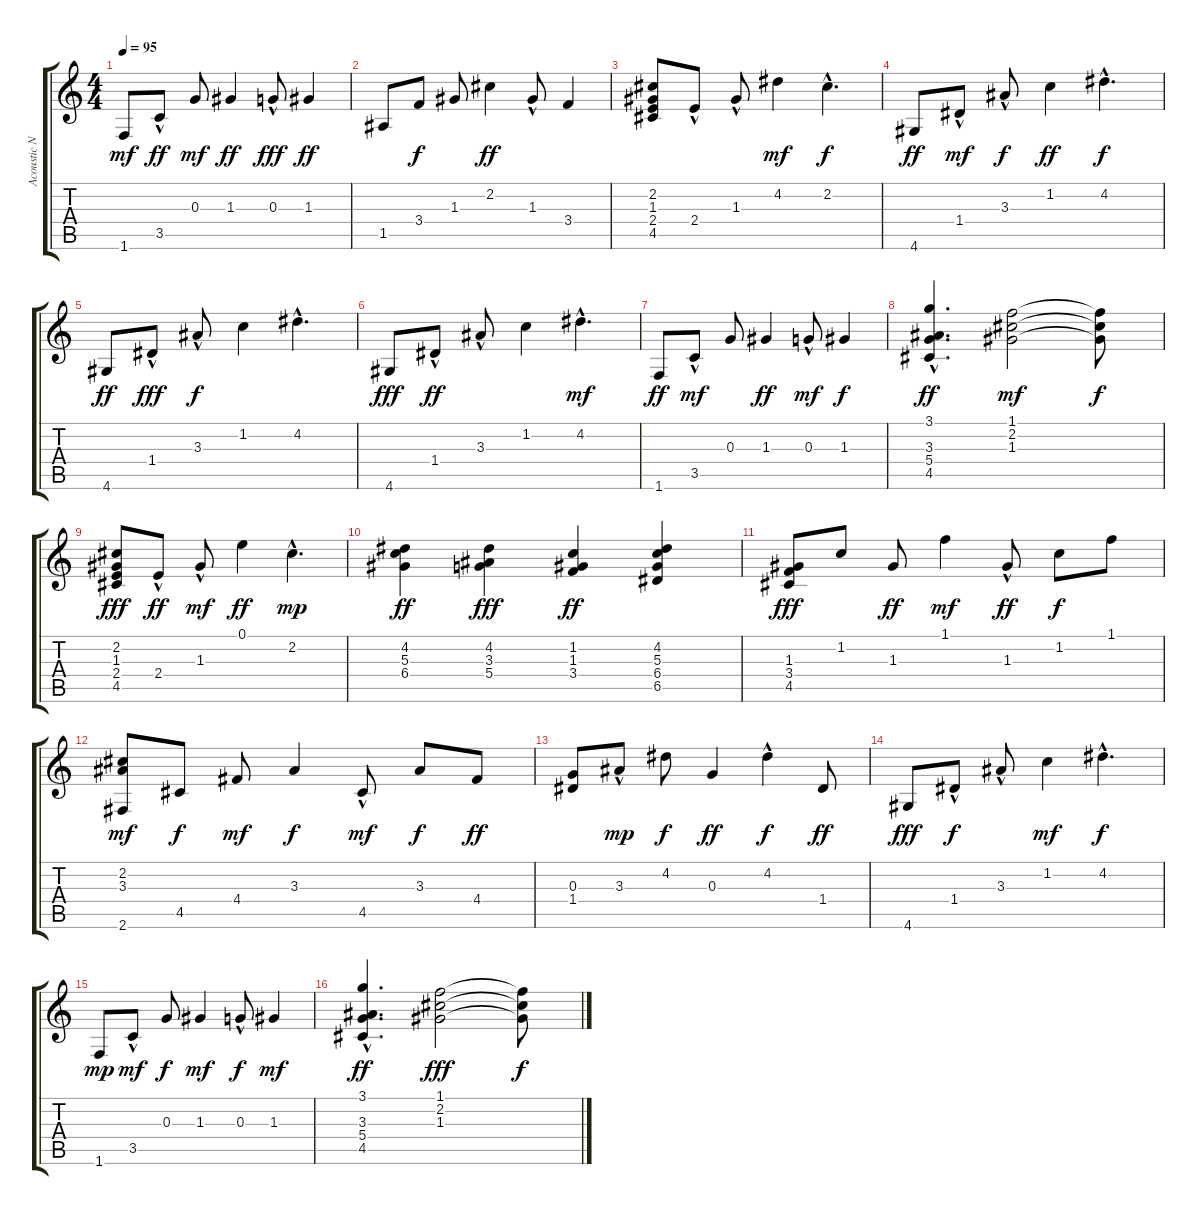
\track ("Acoustic Nylon Guitar" "Acoustic N") {instrument acousticguitarnylon}
\staff {score tabs}
\tuning (E4 B3 G3 D3 A2 E2) {hide}
\ts (4 4)
\tempo 95
\clef g2
\ks c
1.6.8{dy mf} 3.5{hac}.8{dy ff} 0.3.8{dy mf} 1.3.4{dy ff} 0.3{hac}.8{dy fff} 1.3.4{dy ff} |
1.5.8 3.4.8{dy f} 1.3.8 2.2.4{dy ff} 1.3{hac}.8 3.4.4 |
(2.2 1.3 2.4 4.5).8 2.4{hac}.8 1.3{hac}.8 4.2.4{dy mf} 2.2{hac}.4{d dy f} |
4.6.8{dy ff} 1.4{hac}.8{dy mf} 3.3{hac}.8{dy f} 1.2.4{dy ff} 4.2{hac}.4{d dy f} |
4.6.8{dy ff} 1.4{hac}.8{dy fff} 3.3{hac}.8{dy f} 1.2.4 4.2{hac}.4{d} |
4.6.8{dy fff} 1.4{hac}.8{dy ff} 3.3{hac}.8 1.2.4 4.2{hac}.4{d dy mf} |
1.6.8{dy ff} 3.5{hac}.8{dy mf} 0.3.8 1.3.4{dy ff} 0.3{hac}.8{dy mf} 1.3.4{dy f} |
(3.1{hac} 3.3{hac} 5.4{hac} 4.5).4{d dy ff} (1.1 2.2 1.3).2{dy mf} (1.1{t} 2.2{t} 1.3{t}).8{dy f} |
(2.2 1.3 2.4 4.5).8{dy fff} 2.4{hac}.8{dy ff} 1.3{hac}.8{dy mf} 0.1.4{dy ff} 2.2{hac}.4{d dy mp} |
(4.2 5.3 6.4).4{dy ff} (4.2 3.3 5.4).4{dy fff} (1.2 1.3 3.4).4{dy ff} (4.2 5.3 6.4 6.5).4 |
(1.3 3.4 4.5).8{dy fff} 1.2.8 1.3.8{dy ff} 1.1.4{dy mf} 1.3{hac}.8{dy ff} 1.2.8{dy f} 1.1.8 |
(2.2 3.3 2.6).8{dy mf} 4.5.8{dy f} 4.4.8{dy mf} 3.3.4{dy f} 4.5{hac}.8{dy mf} 3.3.8{dy f} 4.4.8{dy ff} |
(0.3 1.4).8 3.3{hac}.8{dy mp} 4.2.8{dy f} 0.3.4{dy ff} 4.2{hac}.4{dy f} 1.4.8{dy ff} |
4.6.8{dy fff} 1.4{hac}.8{dy f} 3.3{hac}.8 1.2.4{dy mf} 4.2{hac}.4{d dy f} |
1.6.8{dy mp} 3.5{hac}.8{dy mf} 0.3.8{dy f} 1.3.4{dy mf} 0.3{hac}.8{dy f} 1.3.4{dy mf} |
(3.1{hac} 3.3{hac} 5.4{hac} 4.5).4{d dy ff} (1.1 2.2 1.3).2{dy fff} (1.1{t} 2.2{t} 1.3{t}).8{dy f}
